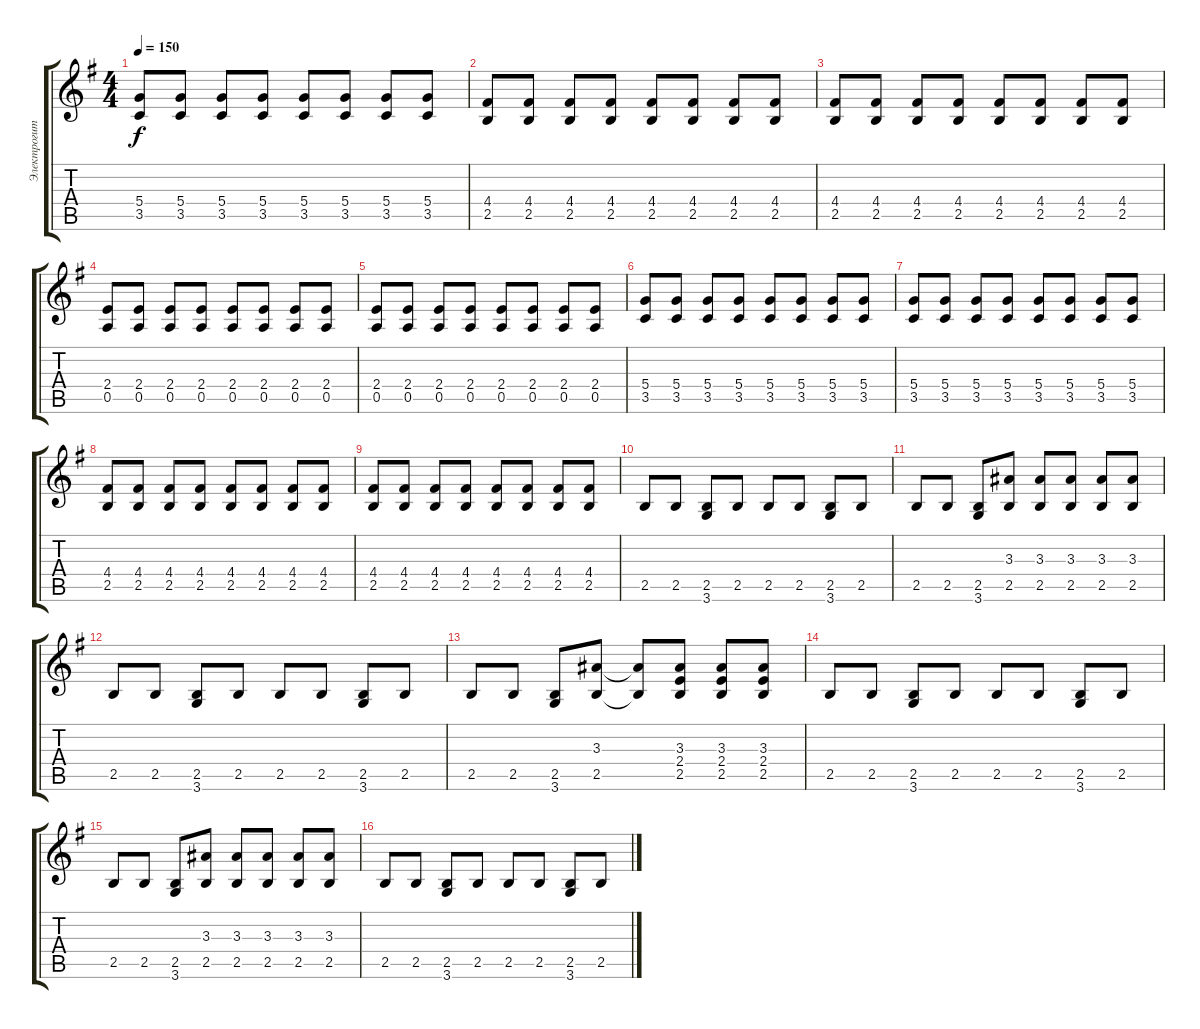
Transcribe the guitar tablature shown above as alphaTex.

\track ("Электрогитара" "Электрогит") {instrument electricguitarjazz}
\staff {score tabs}
\tuning (E4 B3 G3 D3 A2 E2) {hide}
\ts (4 4)
\tempo 150
\clef g2
\ks g
(5.4 3.5).8{dy f} (5.4 3.5).8 (5.4 3.5).8 (5.4 3.5).8 (5.4 3.5).8 (5.4 3.5).8 (5.4 3.5).8 (5.4 3.5).8 |
(4.4 2.5).8 (4.4 2.5).8 (4.4 2.5).8 (4.4 2.5).8 (4.4 2.5).8 (4.4 2.5).8 (4.4 2.5).8 (4.4 2.5).8 |
(4.4 2.5).8 (4.4 2.5).8 (4.4 2.5).8 (4.4 2.5).8 (4.4 2.5).8 (4.4 2.5).8 (4.4 2.5).8 (4.4 2.5).8 |
(2.4 0.5).8 (2.4 0.5).8 (2.4 0.5).8 (2.4 0.5).8 (2.4 0.5).8 (2.4 0.5).8 (2.4 0.5).8 (2.4 0.5).8 |
(2.4 0.5).8 (2.4 0.5).8 (2.4 0.5).8 (2.4 0.5).8 (2.4 0.5).8 (2.4 0.5).8 (2.4 0.5).8 (2.4 0.5).8 |
(5.4 3.5).8 (5.4 3.5).8 (5.4 3.5).8 (5.4 3.5).8 (5.4 3.5).8 (5.4 3.5).8 (5.4 3.5).8 (5.4 3.5).8 |
(5.4 3.5).8 (5.4 3.5).8 (5.4 3.5).8 (5.4 3.5).8 (5.4 3.5).8 (5.4 3.5).8 (5.4 3.5).8 (5.4 3.5).8 |
(4.4 2.5).8 (4.4 2.5).8 (4.4 2.5).8 (4.4 2.5).8 (4.4 2.5).8 (4.4 2.5).8 (4.4 2.5).8 (4.4 2.5).8 |
(4.4 2.5).8 (4.4 2.5).8 (4.4 2.5).8 (4.4 2.5).8 (4.4 2.5).8 (4.4 2.5).8 (4.4 2.5).8 (4.4 2.5).8 |
2.5.8 2.5.8 (2.5 3.6).8 2.5.8 2.5.8 2.5.8 (2.5 3.6).8 2.5.8 |
2.5.8 2.5.8 (2.5 3.6).8 (3.3 2.5).8 (3.3 2.5).8 (3.3 2.5).8 (3.3 2.5).8 (3.3 2.5).8 |
2.5.8 2.5.8 (2.5 3.6).8 2.5.8 2.5.8 2.5.8 (2.5 3.6).8 2.5.8 |
2.5.8 2.5.8 (2.5 3.6).8 (3.3 2.5).8 (3.3{t} 2.5{t}).8 (3.3 2.4 2.5).8 (3.3 2.4 2.5).8 (3.3 2.4 2.5).8 |
2.5.8 2.5.8 (2.5 3.6).8 2.5.8 2.5.8 2.5.8 (2.5 3.6).8 2.5.8 |
2.5.8 2.5.8 (2.5 3.6).8 (3.3 2.5).8 (3.3 2.5).8 (3.3 2.5).8 (3.3 2.5).8 (3.3 2.5).8 |
2.5.8 2.5.8 (2.5 3.6).8 2.5.8 2.5.8 2.5.8 (2.5 3.6).8 2.5.8
